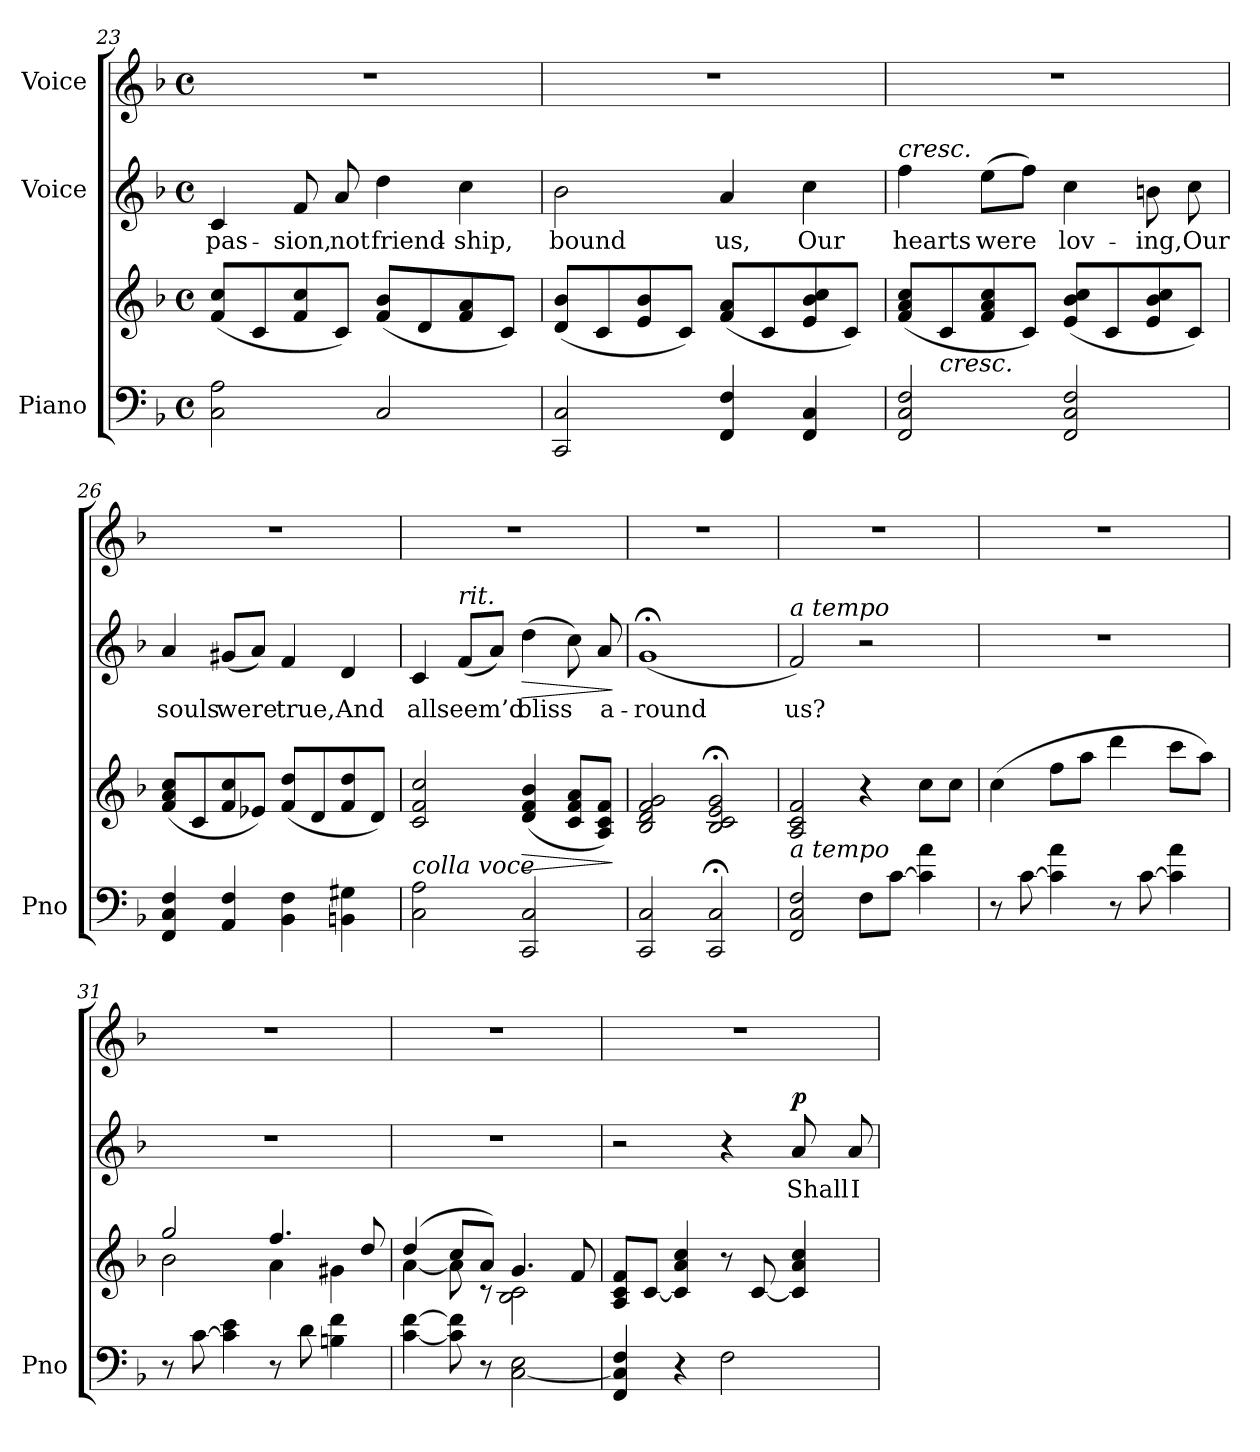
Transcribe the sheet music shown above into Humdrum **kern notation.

**kern	**kern	**dynam	**kern	**text	**dynam	**kern
*part3	*part3	*part3	*part2	*part2	*part2	*part1
*staff4	*staff3	*staff3/4	*staff2	*staff2	*staff2	*staff1
*I"Piano	*	*	*I"Voice	*	*	*I"Voice
*I'Pno	*	*	*	*	*	*
*clefF4	*clefG2	*	*clefG2	*	*	*clefG2
*k[b-]	*k[b-]	*	*k[b-]	*	*	*k[b-]
*M4/4	*M4/4	*	*M4/4	*	*	*M4/4
*met(c)	*met(c)	*	*met(c)	*	*	*met(c)
=23	=23	=23	=23	=23	=23	=23
2C\ 2A\	(8f/ 8cc/L	.	4c/	pas-	.	1r
.	8c/	.	.	.	.	.
.	8f/ 8cc/	.	8f/	-sion,	.	.
.	8c/J)	.	8a/	not	.	.
2C/	(8f/ 8b-/L	.	4dd\	friend-	.	.
.	8d/	.	.	.	.	.
.	8f/ 8a/	.	4cc\	-ship,	.	.
.	8c/J)	.	.	.	.	.
=24	=24	=24	=24	=24	=24	=24
2CC/ 2C/	(8d/ 8b-/L	.	2b-\	bound	.	1r
.	8c/	.	.	.	.	.
.	8e/ 8b-/	.	.	.	.	.
.	8c/J)	.	.	.	.	.
4FF/ 4F/	(8f/ 8a/L	.	4a/	us,	.	.
.	8c/	.	.	.	.	.
4FF/ 4C/	8e/ 8b-/ 8cc/	.	4cc\	Our	.	.
.	8c/J)	.	.	.	.	.
=25	=25	=25	=25	=25	=25	=25
!	!	!	!LO:TX:a:i:t=cresc.	!	!	!
2FF/ 2C/ 2F/	(8f/ 8a/ 8cc/L	.	4ff\	hearts	.	1r
!	!LO:TX:b:i:t=cresc.	!	!	!	!	!
.	8c/	.	.	.	.	.
.	8f/ 8a/ 8cc/	.	(8ee\L	were	.	.
.	8c/J)	.	8ff\J)	.	.	.
2FF/ 2C/ 2F/	(8e/ 8b-/ 8cc/L	.	4cc\	lov-	.	.
.	8c/	.	.	.	.	.
.	8e/ 8b-/ 8cc/	.	8bn\	-ing,	.	.
.	8c/J)	.	8cc\	Our	.	.
=26	=26	=26	=26	=26	=26	=26
4FF/ 4C/ 4F/	(8f/ 8a/ 8cc/L	.	4a/	souls	.	1r
.	8c/	.	.	.	.	.
4AA/ 4F/	8f/ 8cc/	.	(8g#X/L	were	.	.
.	8e-X/J)	.	8a/J)	.	.	.
4BB-\ 4F\	(8f/ 8dd/L	.	4f/	true,	.	.
.	8d/	.	.	.	.	.
4BBn\ 4G#X\	8f/ 8dd/	.	4d/	And	.	.
.	8d/J)	.	.	.	.	.
=27	=27	=27	=27	=27	=27	=27
!LO:TX:i:t=colla voce	!	!	!	!	!	!
2C\ 2A\	2c/ 2f/ 2cc/	.	4c/	all	.	1r
!	!	!	!LO:TX:i:t=rit.	!	!	!
.	.	.	(8f/L	seem’d	.	.
.	.	.	8a/J)	.	.	.
!	!	!LO:HP:b	!	!	!LO:HP:b	!
2CC/ 2C/	(4d/ 4f/ 4b-/	>	(4dd\	bliss	>	.
.	8c/ 8f/ 8a/L	.	8cc\)	.	.	.
.	8A/ 8c/ 8f/J)	.	8a/	a-	.	.
.	.	]	.	.	]	.
=28	=28	=28	=28	=28	=28	=28
2CC/ 2C/	2B-/ 2d/ 2f/ 2g/	.	(1g;<	-round	.	1r
2CC/;< 2C/;<	2B-/;< 2c/;< 2e/;< 2g/;<	.	.	.	.	.
=29	=29	=29	=29	=29	=29	=29
!	!	!	!LO:TX:i:t=a tempo	!	!	!
!LO:TX:i:t=a tempo	!	!	!	!	!	!
2FF/ 2C/ 2F/	2A/ 2c/ 2f/	.	2f/)	us?	.	1r
8F\L	4r	.	2r	.	.	.
[<8c\J	.	.	.	.	.	.
4c\] 4a\	8cc\L	.	.	.	.	.
.	8cc\J	.	.	.	.	.
=30	=30	=30	=30	=30	=30	=30
8r	(4cc\	.	1r	.	.	1r
[<8c\	.	.	.	.	.	.
4c\] 4a\	8ff\L	.	.	.	.	.
.	8aa\J	.	.	.	.	.
8r	4ddd\	.	.	.	.	.
[<8c\	.	.	.	.	.	.
4c\] 4a\	8ccc\L	.	.	.	.	.
.	8aa\J)	.	.	.	.	.
=31	=31	=31	=31	=31	=31	=31
*	*^	*	*	*	*	*
8r	2gg/	2b-\	.	1r	.	.	1r
[<8c\	.	.	.	.	.	.	.
4c\] 4e\	.	.	.	.	.	.	.
8r	4.ff/	4a\	.	.	.	.	.
8d\	.	.	.	.	.	.	.
4Bn\ 4f\	.	4g#X\	.	.	.	.	.
.	8dd/	.	.	.	.	.	.
=32	=32	=32	=32	=32	=32	=32	=32
[4c\ [4f\	(4dd/	[4a\	.	1r	.	.	1r
8c\] 8f\]	8cc/L	8a\]	.	.	.	.	.
8r	8a/J)	8r	.	.	.	.	.
[2C\ 2E\	4.g/	2B-\ 2c\	.	.	.	.	.
.	8f/	.	.	.	.	.	.
*	*v	*v	*	*	*	*	*
=33	=33	=33	=33	=33	=33	=33
4FF/ 4C/] 4F/	8A/ 8c/ 8f/L	.	2r	.	.	1r
.	[8c/J	.	.	.	.	.
4r	4c/] 4a/ 4cc/	.	.	.	.	.
2F\	8r	.	4r	.	.	.
.	[8c/	.	.	.	.	.
!	!	!	!	!	!LO:DY:a	!
.	4c/] 4a/ 4cc/	.	8a/	Shall	p	.
.	.	.	8a/	I	.	.
=	=	=	=	=	=	=
*-	*-	*-	*-	*-	*-	*-
